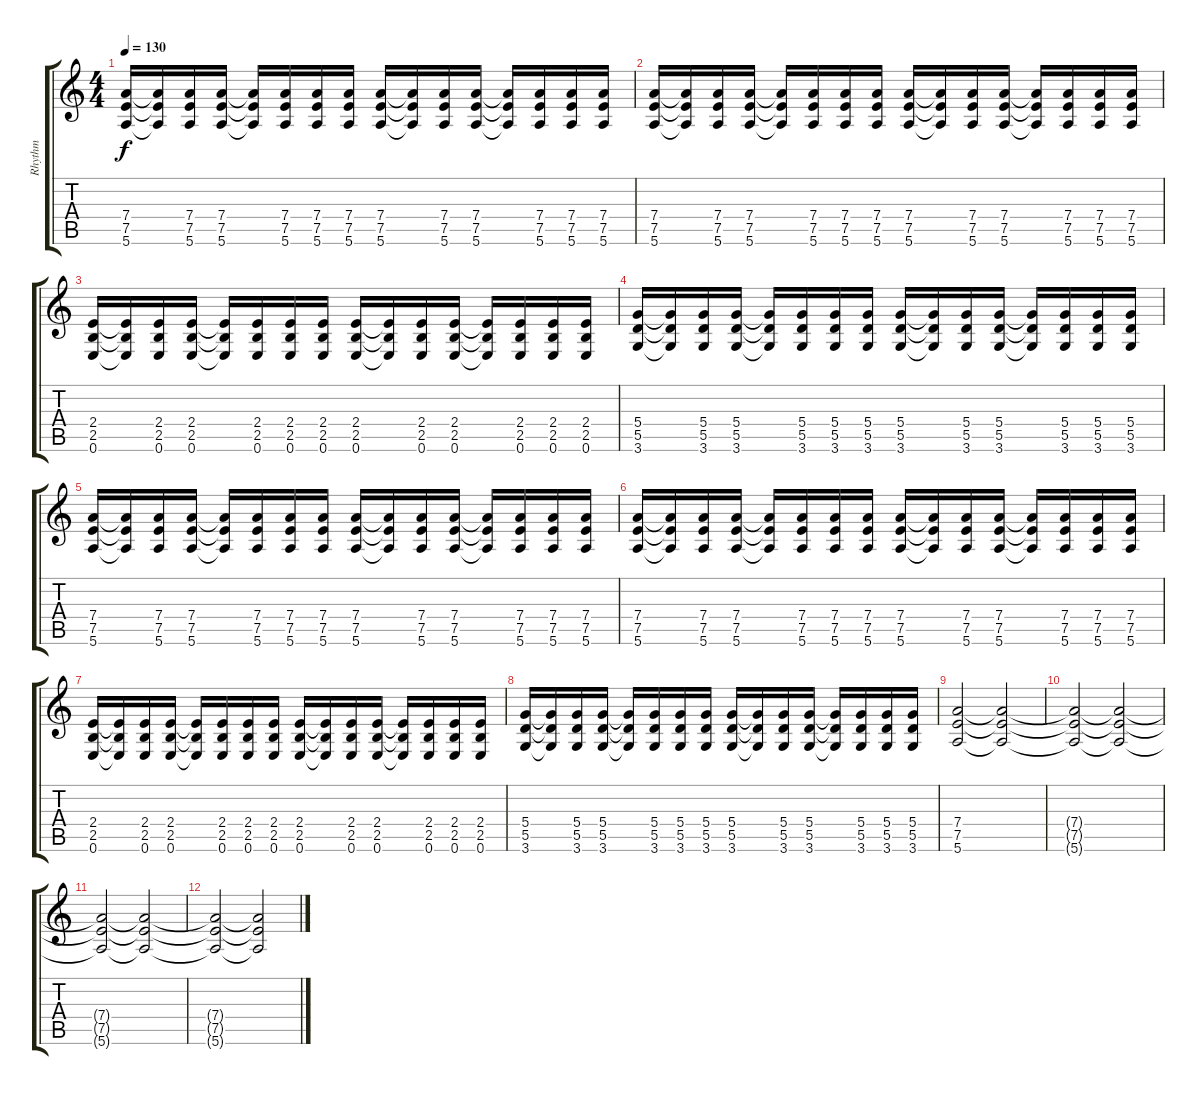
\track ("Rhythm" "Rhythm") {instrument distortionguitar}
\staff {score tabs}
\tuning (E4 B3 G3 D3 A2 E2) {hide}
\ts (4 4)
\tempo 130
\clef g2
\ks c
(7.4 7.5 5.6).16{dy f} (7.4{t} 7.5{t} 5.6{t}).16 (7.4 7.5 5.6).16 (7.4 7.5 5.6).16 (7.4{t} 7.5{t} 5.6{t}).16 (7.4 7.5 5.6).16 (7.4 7.5 5.6).16 (7.4 7.5 5.6).16 (7.4 7.5 5.6).16 (7.4{t} 7.5{t} 5.6{t}).16 (7.4 7.5 5.6).16 (7.4 7.5 5.6).16 (7.4{t} 7.5{t} 5.6{t}).16 (7.4 7.5 5.6).16 (7.4 7.5 5.6).16 (7.4 7.5 5.6).16 |
(7.4 7.5 5.6).16 (7.4{t} 7.5{t} 5.6{t}).16 (7.4 7.5 5.6).16 (7.4 7.5 5.6).16 (7.4{t} 7.5{t} 5.6{t}).16 (7.4 7.5 5.6).16 (7.4 7.5 5.6).16 (7.4 7.5 5.6).16 (7.4 7.5 5.6).16 (7.4{t} 7.5{t} 5.6{t}).16 (7.4 7.5 5.6).16 (7.4 7.5 5.6).16 (7.4{t} 7.5{t} 5.6{t}).16 (7.4 7.5 5.6).16 (7.4 7.5 5.6).16 (7.4 7.5 5.6).16 |
(2.4 2.5 0.6).16 (2.4{t} 2.5{t} 0.6{t}).16 (2.4 2.5 0.6).16 (2.4 2.5 0.6).16 (2.4{t} 2.5{t} 0.6{t}).16 (2.4 2.5 0.6).16 (2.4 2.5 0.6).16 (2.4 2.5 0.6).16 (2.4 2.5 0.6).16 (2.4{t} 2.5{t} 0.6{t}).16 (2.4 2.5 0.6).16 (2.4 2.5 0.6).16 (2.4{t} 2.5{t} 0.6{t}).16 (2.4 2.5 0.6).16 (2.4 2.5 0.6).16 (2.4 2.5 0.6).16 |
(5.4 5.5 3.6).16 (5.4{t} 5.5{t} 3.6{t}).16 (5.4 5.5 3.6).16 (5.4 5.5 3.6).16 (5.4{t} 5.5{t} 3.6{t}).16 (5.4 5.5 3.6).16 (5.4 5.5 3.6).16 (5.4 5.5 3.6).16 (5.4 5.5 3.6).16 (5.4{t} 5.5{t} 3.6{t}).16 (5.4 5.5 3.6).16 (5.4 5.5 3.6).16 (5.4{t} 5.5{t} 3.6{t}).16 (5.4 5.5 3.6).16 (5.4 5.5 3.6).16 (5.4 5.5 3.6).16 |
(7.4 7.5 5.6).16 (7.4{t} 7.5{t} 5.6{t}).16 (7.4 7.5 5.6).16 (7.4 7.5 5.6).16 (7.4{t} 7.5{t} 5.6{t}).16 (7.4 7.5 5.6).16 (7.4 7.5 5.6).16 (7.4 7.5 5.6).16 (7.4 7.5 5.6).16 (7.4{t} 7.5{t} 5.6{t}).16 (7.4 7.5 5.6).16 (7.4 7.5 5.6).16 (7.4{t} 7.5{t} 5.6{t}).16 (7.4 7.5 5.6).16 (7.4 7.5 5.6).16 (7.4 7.5 5.6).16 |
(7.4 7.5 5.6).16 (7.4{t} 7.5{t} 5.6{t}).16 (7.4 7.5 5.6).16 (7.4 7.5 5.6).16 (7.4{t} 7.5{t} 5.6{t}).16 (7.4 7.5 5.6).16 (7.4 7.5 5.6).16 (7.4 7.5 5.6).16 (7.4 7.5 5.6).16 (7.4{t} 7.5{t} 5.6{t}).16 (7.4 7.5 5.6).16 (7.4 7.5 5.6).16 (7.4{t} 7.5{t} 5.6{t}).16 (7.4 7.5 5.6).16 (7.4 7.5 5.6).16 (7.4 7.5 5.6).16 |
(2.4 2.5 0.6).16 (2.4{t} 2.5{t} 0.6{t}).16 (2.4 2.5 0.6).16 (2.4 2.5 0.6).16 (2.4{t} 2.5{t} 0.6{t}).16 (2.4 2.5 0.6).16 (2.4 2.5 0.6).16 (2.4 2.5 0.6).16 (2.4 2.5 0.6).16 (2.4{t} 2.5{t} 0.6{t}).16 (2.4 2.5 0.6).16 (2.4 2.5 0.6).16 (2.4{t} 2.5{t} 0.6{t}).16 (2.4 2.5 0.6).16 (2.4 2.5 0.6).16 (2.4 2.5 0.6).16 |
(5.4 5.5 3.6).16 (5.4{t} 5.5{t} 3.6{t}).16 (5.4 5.5 3.6).16 (5.4 5.5 3.6).16 (5.4{t} 5.5{t} 3.6{t}).16 (5.4 5.5 3.6).16 (5.4 5.5 3.6).16 (5.4 5.5 3.6).16 (5.4 5.5 3.6).16 (5.4{t} 5.5{t} 3.6{t}).16 (5.4 5.5 3.6).16 (5.4 5.5 3.6).16 (5.4{t} 5.5{t} 3.6{t}).16 (5.4 5.5 3.6).16 (5.4 5.5 3.6).16 (5.4 5.5 3.6).16 |
(7.4 7.5 5.6).2 (7.4{t} 7.5{t} 5.6{t}).2{volume 11} |
(7.4{t} 7.5{t} 5.6{t}).2{volume 9} (7.4{t} 7.5{t} 5.6{t}).2{volume 8} |
(7.4{t} 7.5{t} 5.6{t}).2{volume 7} (7.4{t} 7.5{t} 5.6{t}).2{volume 5} |
(7.4{t} 7.5{t} 5.6{t}).2{volume 4} (7.4{t} 7.5{t} 5.6{t}).2{volume 1}
